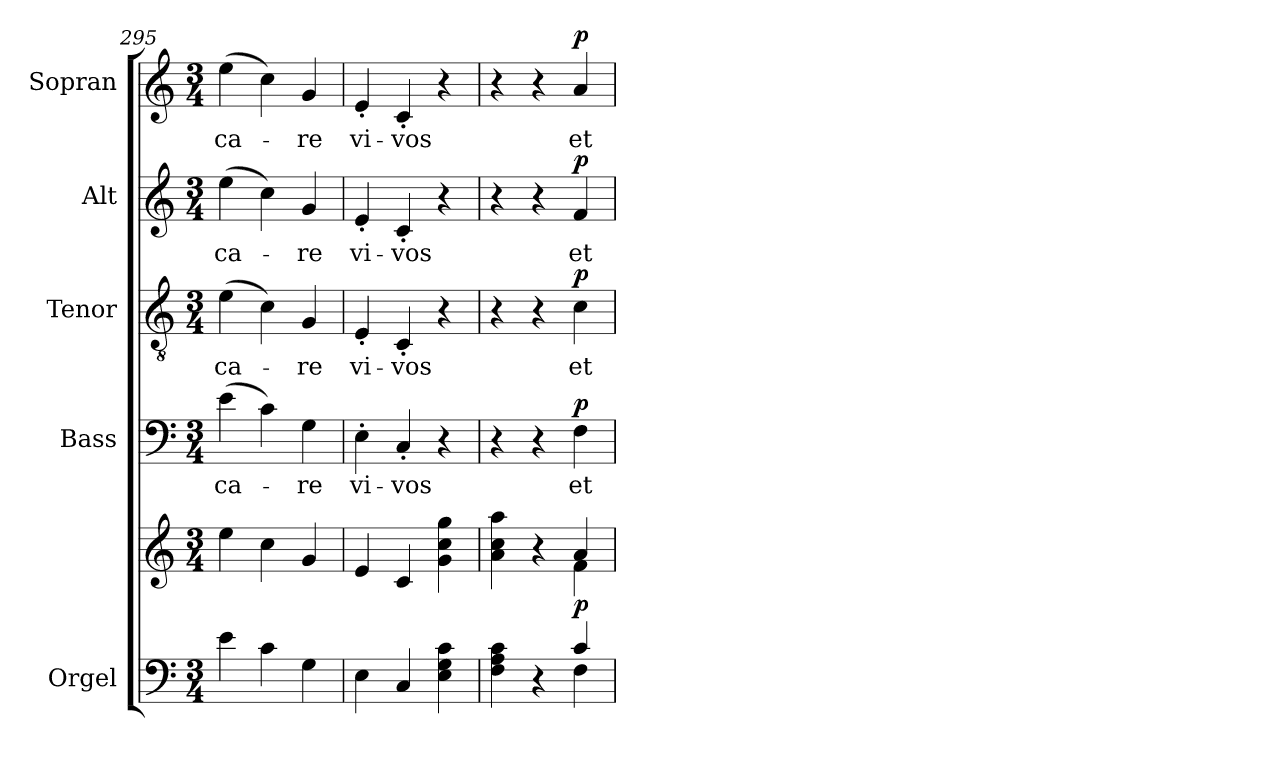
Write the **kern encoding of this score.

**kern	**kern	**dynam	**kern	**text	**dynam	**kern	**text	**dynam	**kern	**text	**dynam	**kern	**text	**dynam
*part5	*part5	*part5	*part4	*part4	*part4	*part3	*part3	*part3	*part2	*part2	*part2	*part1	*part1	*part1
*staff6	*staff5	*staff5/6	*staff4	*staff4	*staff4	*staff3	*staff3	*staff3	*staff2	*staff2	*staff2	*staff1	*staff1	*staff1
*I"Orgel	*	*	*I"Bass	*	*	*I"Tenor	*	*	*I"Alt	*	*	*I"Sopran	*	*
*I'Org.	*	*	*I'B.	*	*	*I'T.	*	*	*I'A.	*	*	*I'S.	*	*
*clefF4	*clefG2	*	*clefF4	*	*	*clefGv2	*	*	*clefG2	*	*	*clefG2	*	*
*k[]	*k[]	*	*k[]	*	*	*k[]	*	*	*k[]	*	*	*k[]	*	*
*C:	*C:	*	*C:	*	*	*C:	*	*	*C:	*	*	*C:	*	*
*M3/4	*M3/4	*	*M3/4	*	*	*M3/4	*	*	*M3/4	*	*	*M3/4	*	*
=295	=295	=295	=295	=295	=295	=295	=295	=295	=295	=295	=295	=295	=295	=295
!	!	!	!	!LO:LY:b	!	!	!LO:LY:b	!	!	!LO:LY:b	!	!	!LO:LY:b	!
4e\	4ee\	.	(>4e\	-ca-	.	(>4e\	-ca-	.	(>4ee\	-ca-	.	(>4ee\	-ca-	.
4c\	4cc\	.	4c\)	.	.	4c\)	.	.	4cc\)	.	.	4cc\)	.	.
!	!	!	!	!LO:LY:b	!	!	!LO:LY:b	!	!	!LO:LY:b	!	!	!LO:LY:b	!
4G\	4g/	.	4G\	-re	.	4G/	-re	.	4g/	-re	.	4g/	-re	.
=296	=296	=296	=296	=296	=296	=296	=296	=296	=296	=296	=296	=296	=296	=296
!	!	!	!	!LO:LY:b	!	!	!LO:LY:b	!	!	!LO:LY:b	!	!	!LO:LY:b	!
4E\	4e/	.	4E'>\	vi-	.	4E'</	vi-	.	4e'</	vi-	.	4e'</	vi-	.
!	!	!	!	!LO:LY:b	!	!	!LO:LY:b	!	!	!LO:LY:b	!	!	!LO:LY:b	!
4C/	4c/	.	4C'</	-vos	.	4C'</	-vos	.	4c'</	-vos	.	4c'</	-vos	.
4E\ 4G\ 4c\	4g\ 4cc\ 4gg\	.	4r	.	.	4r	.	.	4r	.	.	4r	.	.
=297	=297	=297	=297	=297	=297	=297	=297	=297	=297	=297	=297	=297	=297	=297
*^	*^	*	*	*	*	*	*	*	*	*	*	*	*	*
4F\ 4A\ 4c\	2ryy	4a\ 4cc\ 4aa\	2ryy	.	4r	.	.	4r	.	.	4r	.	.	4r	.	.
4r	.	4r	.	.	4r	.	.	4r	.	.	4r	.	.	4r	.	.
!	!	!	!	!LO:DY:b	!	!LO:LY:b	!LO:DY:a	!	!LO:LY:b	!LO:DY:a	!	!LO:LY:b	!LO:DY:a	!	!LO:LY:b	!LO:DY:a
4c/	4F\	4a/	4f\	p	4F\	et	p	4c\	et	p	4f/	et	p	4a/	et	p
*v	*v	*	*	*	*	*	*	*	*	*	*	*	*	*	*	*
*	*v	*v	*	*	*	*	*	*	*	*	*	*	*	*	*
=	=	=	=	=	=	=	=	=	=	=	=	=	=	=
*-	*-	*-	*-	*-	*-	*-	*-	*-	*-	*-	*-	*-	*-	*-
